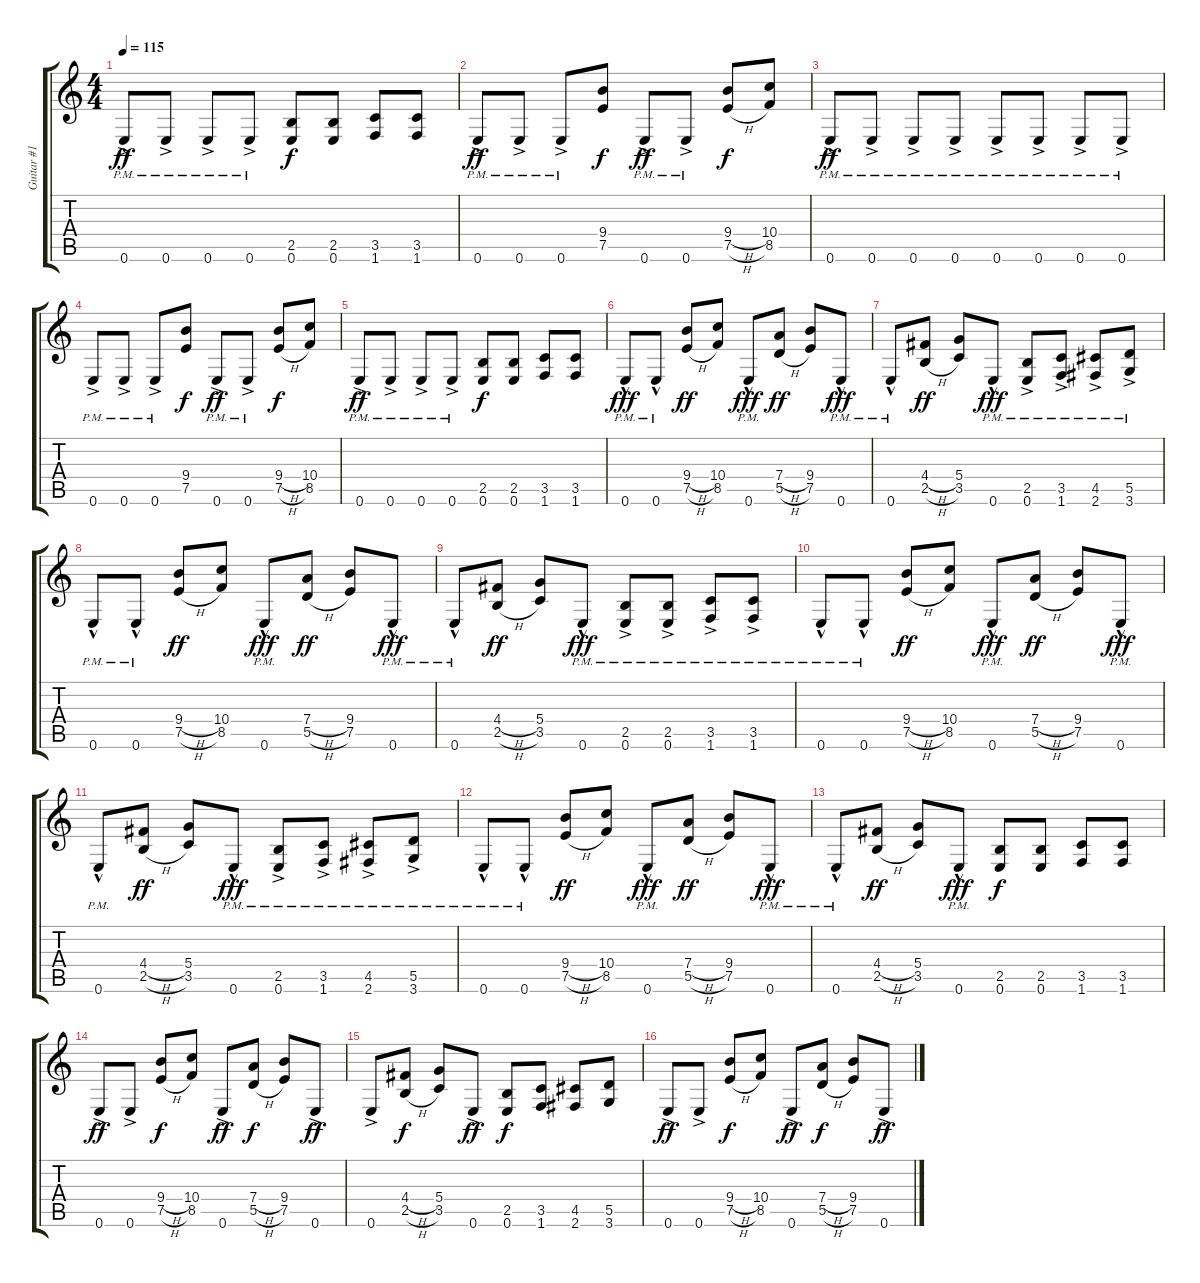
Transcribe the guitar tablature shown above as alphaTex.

\track ("Guitar #1" "Guitar #1") {instrument distortionguitar}
\staff {score tabs}
\tuning (E4 B3 G3 D3 A2 E2) {hide}
\ts (4 4)
\tempo 115
\clef g2
\ks c
0.6{ac pm}.8{dy ff} 0.6{ac pm}.8 0.6{ac pm}.8 0.6{ac pm}.8 (2.5 0.6).8{dy f} (2.5 0.6).8 (3.5 1.6).8 (3.5 1.6).8 |
0.6{ac pm}.8{dy ff} 0.6{ac pm}.8 0.6{ac pm}.8 (9.4 7.5).8{dy f} 0.6{ac pm}.8{dy ff} 0.6{ac pm}.8 (9.4{h} 7.5{h}).8{dy f} (10.4 8.5).8 |
0.6{ac pm}.8{dy ff} 0.6{ac pm}.8 0.6{ac pm}.8 0.6{ac pm}.8 0.6{ac pm}.8 0.6{ac pm}.8 0.6{ac pm}.8 0.6{ac pm}.8 |
0.6{ac pm}.8 0.6{ac pm}.8 0.6{ac pm}.8 (9.4 7.5).8{dy f} 0.6{ac pm}.8{dy ff} 0.6{ac pm}.8 (9.4{h} 7.5{h}).8{dy f} (10.4 8.5).8 |
0.6{ac pm}.8{dy ff} 0.6{ac pm}.8 0.6{ac pm}.8 0.6{ac pm}.8 (2.5 0.6).8{dy f} (2.5 0.6).8 (3.5 1.6).8 (3.5 1.6).8 |
0.6{hac pm}.8{dy fff} 0.6{hac pm}.8 (9.4{h} 7.5{h}).8{dy ff} (10.4 8.5).8 0.6{hac pm}.8{dy fff} (7.4{h} 5.5{h}).8{dy ff} (9.4 7.5).8 0.6{hac pm}.8{dy fff} |
0.6{hac pm}.8 (4.4{h} 2.5{h}).8{dy ff} (5.4 3.5).8 0.6{hac pm}.8{dy fff} (2.5{ac pm} 0.6{ac pm}).8 (3.5{ac pm} 1.6{ac pm}).8 (4.5{ac pm} 2.6{ac pm}).8 (5.5{ac pm} 3.6{ac pm}).8 |
0.6{hac pm}.8 0.6{hac pm}.8 (9.4{h} 7.5{h}).8{dy ff} (10.4 8.5).8 0.6{hac pm}.8{dy fff} (7.4{h} 5.5{h}).8{dy ff} (9.4 7.5).8 0.6{hac pm}.8{dy fff} |
0.6{hac pm}.8 (4.4{h} 2.5{h}).8{dy ff} (5.4 3.5).8 0.6{hac pm}.8{dy fff} (2.5{ac pm} 0.6{ac pm}).8 (2.5{ac pm} 0.6{ac pm}).8 (3.5{ac pm} 1.6{ac pm}).8 (3.5{ac pm} 1.6{ac pm}).8 |
0.6{hac pm}.8 0.6{hac pm}.8 (9.4{h} 7.5{h}).8{dy ff} (10.4 8.5).8 0.6{hac pm}.8{dy fff} (7.4{h} 5.5{h}).8{dy ff} (9.4 7.5).8 0.6{hac pm}.8{dy fff} |
0.6{hac pm}.8 (4.4{h} 2.5{h}).8{dy ff} (5.4 3.5).8 0.6{hac pm}.8{dy fff} (2.5{ac pm} 0.6{ac pm}).8 (3.5{ac pm} 1.6{ac pm}).8 (4.5{ac pm} 2.6{ac pm}).8 (5.5{ac pm} 3.6{ac pm}).8 |
0.6{hac pm}.8 0.6{hac pm}.8 (9.4{h} 7.5{h}).8{dy ff} (10.4 8.5).8 0.6{hac pm}.8{dy fff} (7.4{h} 5.5{h}).8{dy ff} (9.4 7.5).8 0.6{hac pm}.8{dy fff} |
0.6{hac pm}.8 (4.4{h} 2.5{h}).8{dy ff} (5.4 3.5).8 0.6{hac pm}.8{dy fff} (2.5 0.6).8{dy f} (2.5 0.6).8 (3.5 1.6).8 (3.5 1.6).8 |
0.6{ac}.8{dy ff volume 13} 0.6{ac}.8 (9.4{h} 7.5{h}).8{dy f} (10.4 8.5).8 0.6{ac}.8{dy ff} (7.4{h} 5.5{h}).8{dy f} (9.4 7.5).8 0.6{ac}.8{dy ff} |
0.6{ac}.8 (4.4{h} 2.5{h}).8{dy f} (5.4 3.5).8 0.6{ac}.8{dy ff} (2.5 0.6).8{dy f} (3.5 1.6).8 (4.5 2.6).8 (5.5 3.6).8 |
0.6{ac}.8{dy ff} 0.6{ac}.8 (9.4{h} 7.5{h}).8{dy f} (10.4 8.5).8 0.6{ac}.8{dy ff} (7.4{h} 5.5{h}).8{dy f} (9.4 7.5).8 0.6{ac}.8{dy ff}
